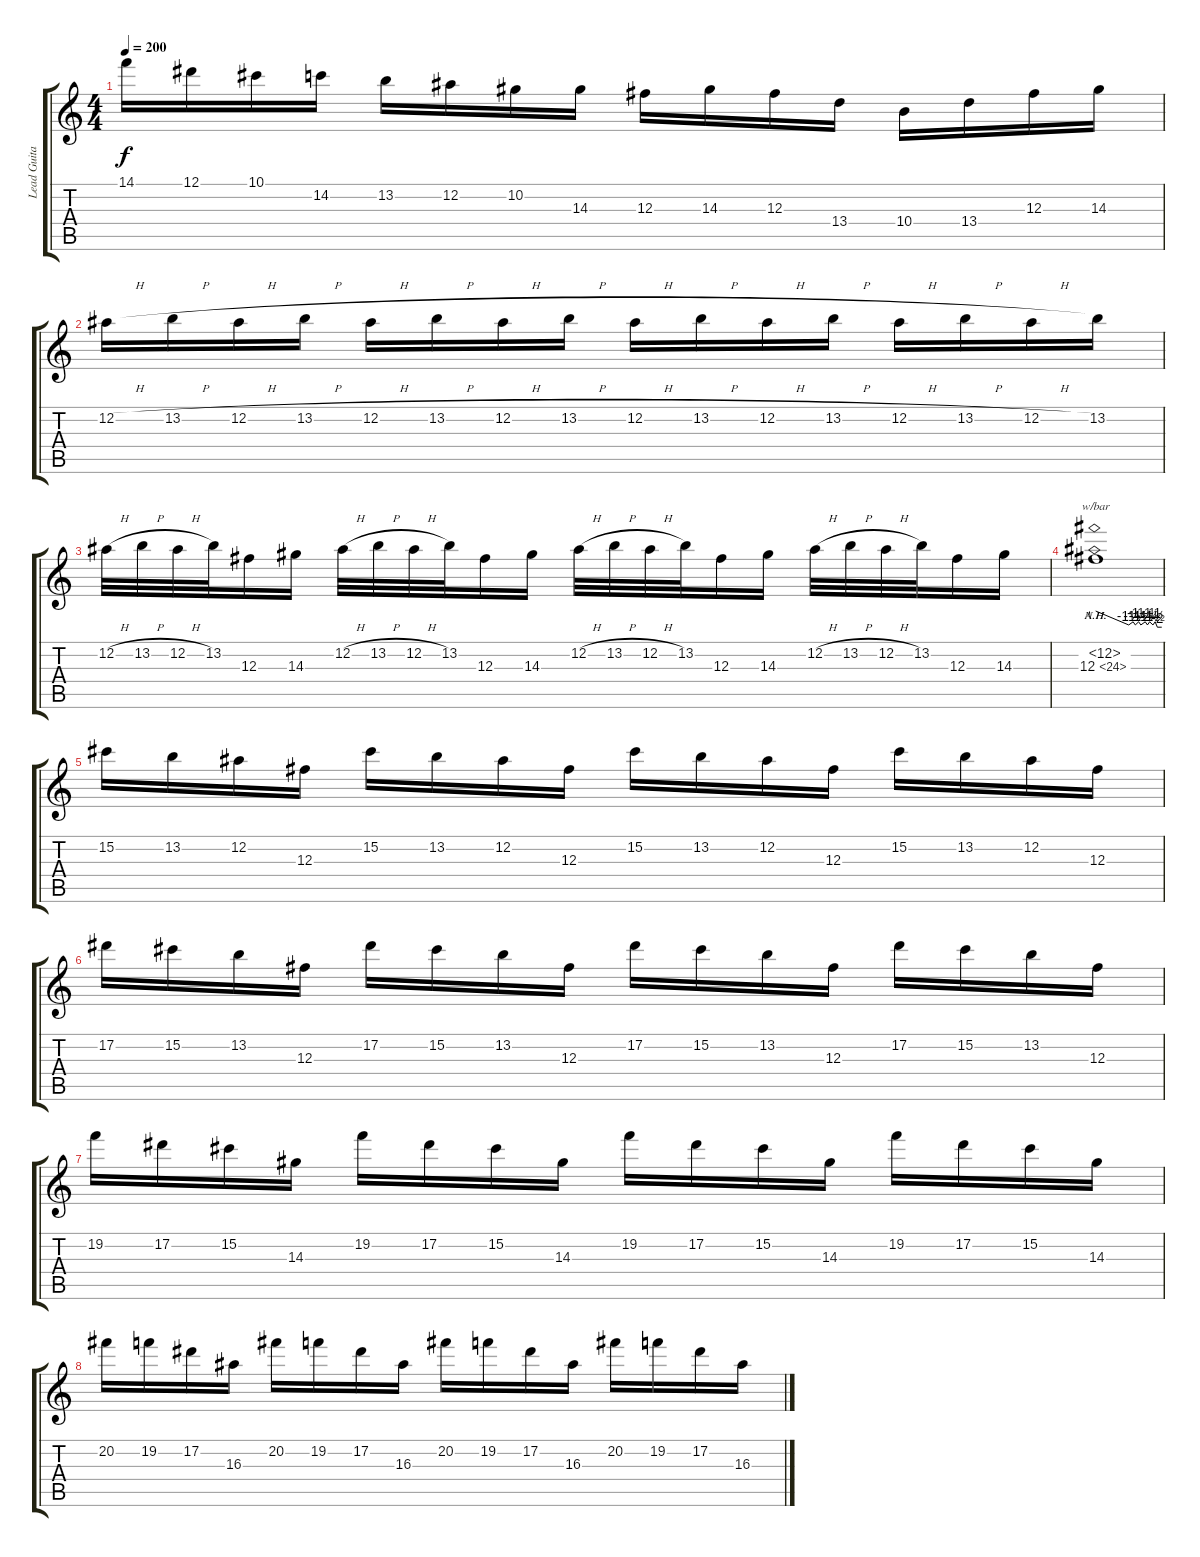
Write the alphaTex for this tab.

\track ("Lead Guitar" "Lead Guita") {instrument overdrivenguitar}
\staff {score tabs}
\tuning (Eb4 Bb3 Gb3 Db3 Ab2 Eb2) {hide}
\ts (4 4)
\tempo 200
\clef g2
\ks c
14.1.16{dy f} 12.1.16 10.1.16 14.2.16 13.2.16 12.2.16 10.2.16 14.3.16 12.3.16 14.3.16 12.3.16 13.4.16 10.4.16 13.4.16 12.3.16 14.3.16 |
12.2{h}.16 13.2{h}.16 12.2{h}.16 13.2{h}.16 12.2{h}.16 13.2{h}.16 12.2{h}.16 13.2{h}.16 12.2{h}.16 13.2{h}.16 12.2{h}.16 13.2{h}.16 12.2{h}.16 13.2{h}.16 12.2{h}.16 13.2.16 |
12.2{h}.32 13.2{h}.32 12.2{h}.32 13.2.32 12.3.16 14.3.16 12.2{h}.32 13.2{h}.32 12.2{h}.32 13.2.32 12.3.16 14.3.16 12.2{h}.32 13.2{h}.32 12.2{h}.32 13.2.32 12.3.16 14.3.16 12.2{h}.32 13.2{h}.32 12.2{h}.32 13.2.32 12.3.16 14.3.16 |
(12.2{nh} 12.3{ah 12}).1{tbe (custom default 0 0 30 -6 34 -4 36 -6 39 -4 41 -6 45 -4 47 -6 49 -4 52 -6 54 -4 56 -8 60 -8)} |
15.2.16 13.2.16 12.2.16 12.3.16 15.2.16 13.2.16 12.2.16 12.3.16 15.2.16 13.2.16 12.2.16 12.3.16 15.2.16 13.2.16 12.2.16 12.3.16 |
17.2.16 15.2.16 13.2.16 12.3.16 17.2.16 15.2.16 13.2.16 12.3.16 17.2.16 15.2.16 13.2.16 12.3.16 17.2.16 15.2.16 13.2.16 12.3.16 |
19.2.16 17.2.16 15.2.16 14.3.16 19.2.16 17.2.16 15.2.16 14.3.16 19.2.16 17.2.16 15.2.16 14.3.16 19.2.16 17.2.16 15.2.16 14.3.16 |
20.2.16 19.2.16 17.2.16 16.3.16 20.2.16 19.2.16 17.2.16 16.3.16 20.2.16 19.2.16 17.2.16 16.3.16 20.2.16 19.2.16 17.2.16 16.3.16
